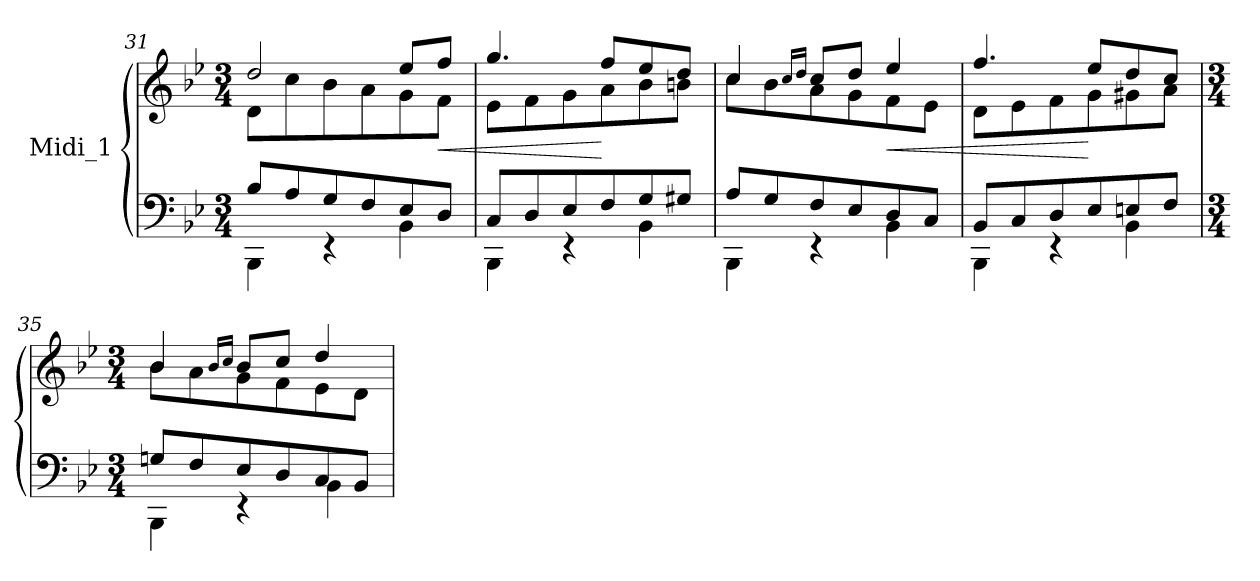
**kern	**kern	**dynam
*part1	*part1	*part1
*staff2	*staff1	*staff1/2
*I"Midi_1	*	*
*clefF4	*clefG2	*
*k[b-e-]	*k[b-e-]	*
*B-:	*B-:	*
*M3/4	*M3/4	*
=31	=31	=31
*^	*^	*
8B-/L	4BBB-\	2dd/	8d\L	.
8A/	.	.	8cc\	.
8G/	4r	.	8b-\	.
8F/	.	.	8a\	.
8E-/	4BB-\	8ee-/L	8g\	.
!	!	!	!	!LO:HP:b
8D/J	.	8ff/J	8f\J	<
=32	=32	=32	=32	=32
8C/L	4BBB-\	4.gg/	8e-\L	.
8D/	.	.	8f\	.
8E-/	4r	.	8g\	.
8F/	.	8ff/L	8a\	[
8G/	4BB-\	8ee-/	8b-\	.
8G#X/J	.	8dd/J	8bn\J	.
=33	=33	=33	=33	=33
8A/L	4BBB-\	4cc/	8cc\L	.
8G/	.	.	8b-\	.
.	.	16qcc/LL	.	.
.	.	16qdd/JJ	.	.
8F/	4r	8cc/L	8a\	.
8E-/	.	8dd/J	8g\	.
!	!	!	!	!LO:HP:b
8D/	4BB-\	4ee-/	8f\	<
8C/J	.	.	8e-\J	.
=34	=34	=34	=34	=34
8BB-/L	4BBB-\	4.ff/	8d\L	.
8C/	.	.	8e-\	.
8D/	4r	.	8f\	.
8E-/	.	8ee-/L	8g\	[
8En/	4BB-\	8dd/	8g#X\	.
8F/J	.	8cc/J	8a\J	.
!!LO:PB:g=z	!!
=35	=35	=35	=35	=35
*M3/4	*	*M3/4	*	*
8Gni/L	4BBB-\	4b-/	8b-\L	.
8F/	.	.	8a\	.
.	.	16qb-/LL	.	.
.	.	16qcc/JJ	.	.
8E-i/	4r	8b-/L	8g\	.
8D/	.	8cc/J	8f\	.
8C/	4BB-\	4dd/	8e-\	.
8BB-/J	.	.	8d\J	.
*v	*v	*	*	*
*	*v	*v	*
=	=	=
*-	*-	*-
